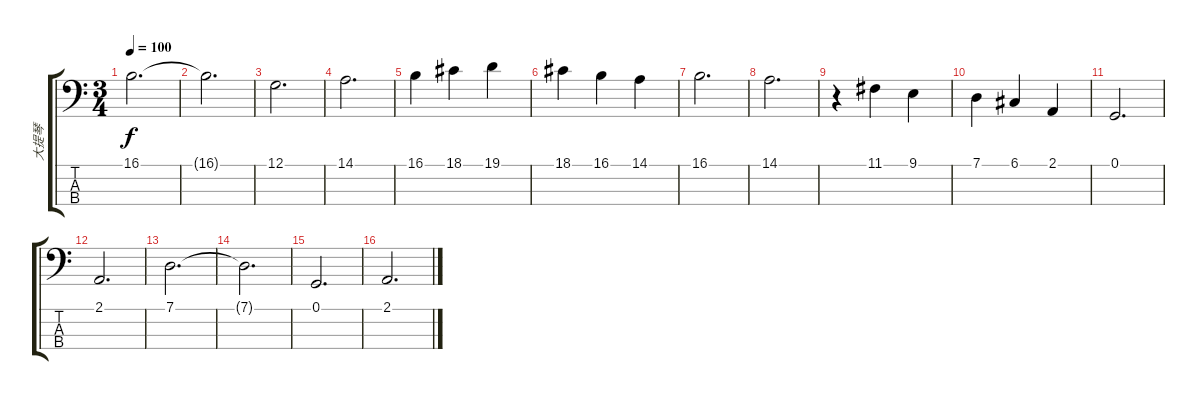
\track ("大提琴" "大提琴") {instrument stringensemble2}
\staff {score tabs}
\tuning (G2 D2 A1 E1) {hide}
\ts (3 4)
\tempo 100
\clef f4
\ks c
16.1.2{d dy f} |
16.1{t}.2{d} |
12.1.2{d} |
14.1.2{d} |
16.1.4 18.1.4 19.1.4 |
18.1.4 16.1.4 14.1.4 |
16.1.2{d} |
14.1.2{d} |
r.4 11.1.4 9.1.4 |
7.1.4 6.1.4 2.1.4 |
0.1.2{d} |
2.1.2{d} |
7.1.2{d} |
7.1{t}.2{d} |
0.1.2{d} |
2.1.2{d}
